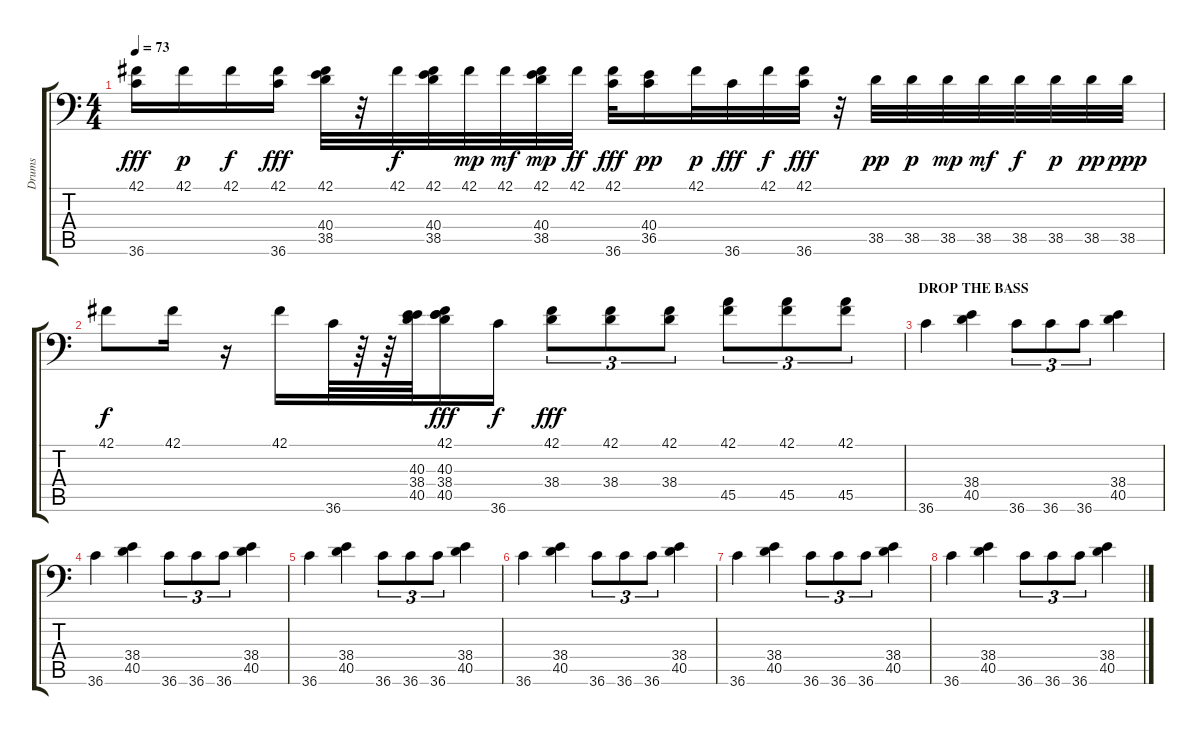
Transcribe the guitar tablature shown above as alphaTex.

\track ("Drums" "Drums") {instrument acousticgrandpiano}
\staff {score tabs}
\tuning (C-1 C-1 C-1 C-1 C-1 C-1) {hide}
\ts (4 4)
\tempo 73
\clef f4
\ks c
(42.1 36.6).16{dy fff} 42.1.16{dy p} 42.1.16{dy f} (42.1 36.6).16{dy fff} (42.1 40.4 38.5).32 r.32 42.1.32{dy f} (42.1 40.4 38.5).32 42.1.32{dy mp} 42.1.32{dy mf} (42.1 40.4 38.5).32{dy mp} 42.1.32{dy ff} (42.1 36.6).32{dy fff} (40.4 36.5).16{dy pp} 42.1.32{dy p} 36.6.32{dy fff} 42.1.32{dy f} (42.1 36.6).32{dy fff} r.32 38.5.32{dy pp} 38.5.32{dy p} 38.5.32{dy mp} 38.5.32{dy mf} 38.5.32{dy f} 38.5.32{dy p} 38.5.32{dy pp} 38.5.32{dy ppp} |
42.1.8{dy f} 42.1.16 r.16 42.1.16 36.6.64 r.64 r.64 (40.3 38.4 40.5).64 (42.1 40.3 38.4 40.5).16{dy fff} 36.6.16{dy f} (42.1 38.4).8{tu (3 2) dy fff} (42.1 38.4).8{tu (3 2)} (42.1 38.4).8{tu (3 2)} (42.1 45.5).8{tu (3 2)} (42.1 45.5).8{tu (3 2)} (42.1 45.5).8{tu (3 2)} |
\section ("" "DROP THE BASS")
36.6.4 (38.4 40.5).4 36.6.8{tu (3 2)} 36.6.8{tu (3 2)} 36.6.8{tu (3 2)} (38.4 40.5).4 |
36.6.4 (38.4 40.5).4 36.6.8{tu (3 2)} 36.6.8{tu (3 2)} 36.6.8{tu (3 2)} (38.4 40.5).4 |
36.6.4 (38.4 40.5).4 36.6.8{tu (3 2)} 36.6.8{tu (3 2)} 36.6.8{tu (3 2)} (38.4 40.5).4 |
36.6.4 (38.4 40.5).4 36.6.8{tu (3 2)} 36.6.8{tu (3 2)} 36.6.8{tu (3 2)} (38.4 40.5).4 |
36.6.4 (38.4 40.5).4 36.6.8{tu (3 2)} 36.6.8{tu (3 2)} 36.6.8{tu (3 2)} (38.4 40.5).4 |
36.6.4 (38.4 40.5).4 36.6.8{tu (3 2)} 36.6.8{tu (3 2)} 36.6.8{tu (3 2)} (38.4 40.5).4
